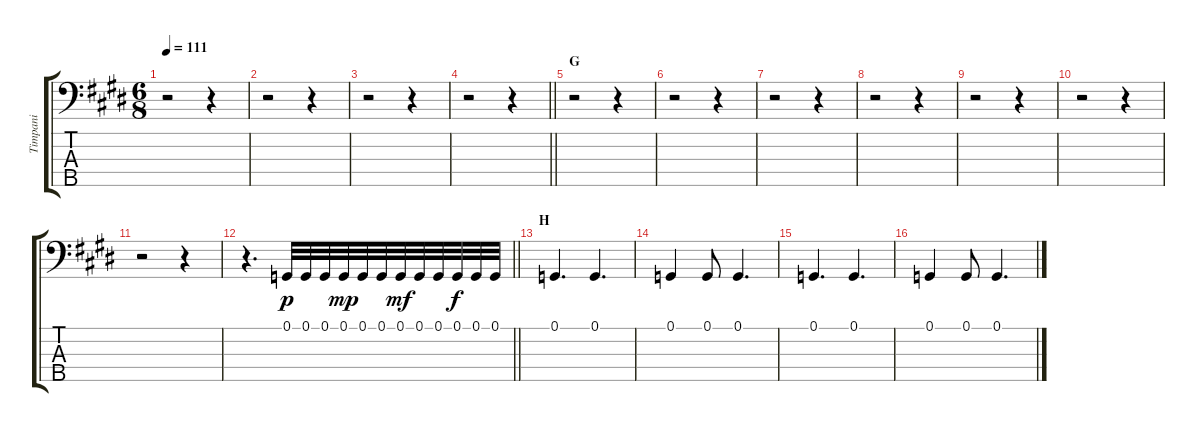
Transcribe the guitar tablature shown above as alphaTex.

\track ("Timpani" "Timpani") {instrument timpani}
\staff {score tabs}
\tuning (G2 D2 A1 E1 B0) {hide}
\ts (6 8)
\tempo 111
\clef f4
\ks e
r.2{dy p} r.4 |
r.2 r.4 |
r.2 r.4 |
\barLineRight lightlight
r.2 r.4 |
\section ("" "G")
r.2 r.4 |
r.2 r.4 |
r.2 r.4 |
r.2 r.4 |
r.2 r.4 |
r.2 r.4 |
r.2 r.4 |
\barLineRight lightlight
r.4{d} 0.1.32 0.1.32 0.1.32 0.1.32{dy mp} 0.1.32 0.1.32 0.1.32{dy mf} 0.1.32 0.1.32 0.1.32{dy f} 0.1.32 0.1.32 |
\section ("" "H")
0.1.4{d} 0.1.4{d} |
0.1.4 0.1.8 0.1.4{d} |
0.1.4{d} 0.1.4{d} |
0.1.4 0.1.8 0.1.4{d}
